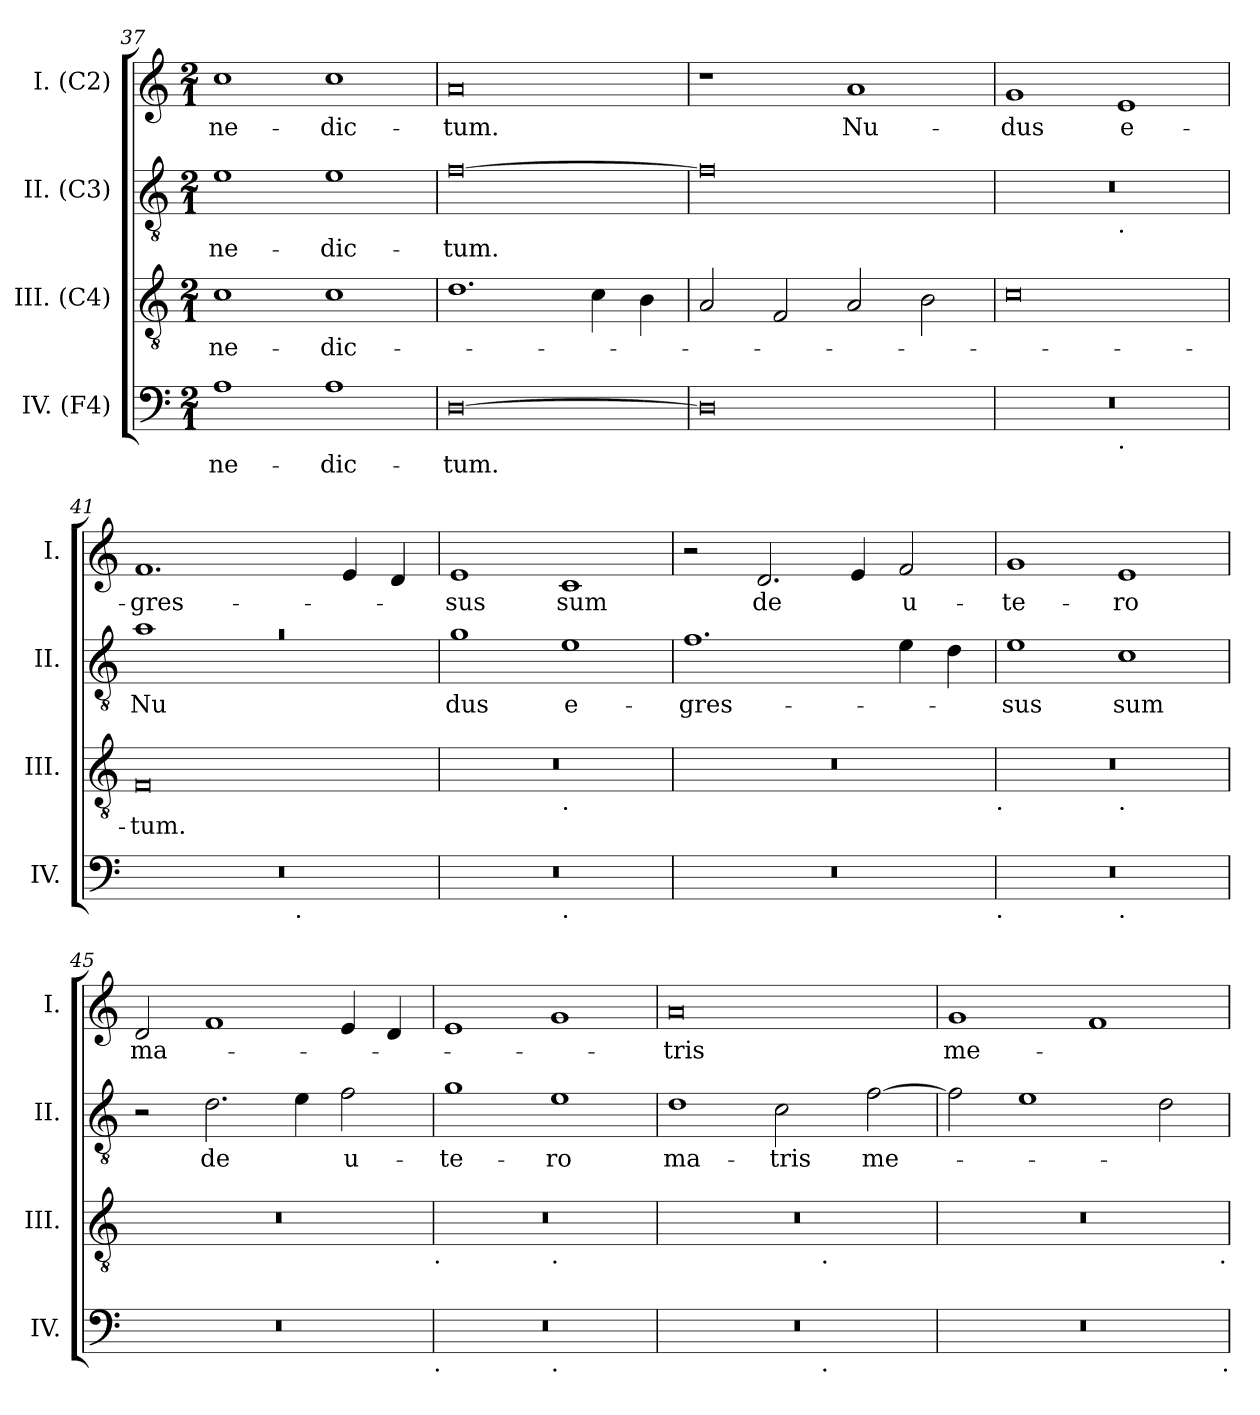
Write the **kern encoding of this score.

**kern	**text	**kern	**text	**kern	**text	**kern	**text
*part4	*part4	*part3	*part3	*part2	*part2	*part1	*part1
*staff4	*staff4	*staff3	*staff3	*staff2	*staff2	*staff1	*staff1
*I"IV. (F4)	*	*I"III. (C4)	*	*I"II. (C3)	*	*I"I. (C2)	*
*I'IV.	*	*I'III.	*	*I'II.	*	*I'I.	*
!!LO:PB:g=z
*clefF4	*	*clefGv2	*	*clefGv2	*	*clefG2	*
*k[]	*	*k[]	*	*k[]	*	*k[]	*
*M2/1	*	*M2/1	*	*M2/1	*	*M2/1	*
=37	=37	=37	=37	=37	=37	=37	=37
1A	-ne-	1c	-ne-	1e	-ne-	1cc	-ne-
1A	-dic-	1c	-dic-	1e	-dic-	1cc	-dic-
=38	=38	=38	=38	=38	=38	=38	=38
[0D	-tum.	1.d	.	[0f	-tum.	0a	-tum.
.	.	4c\	.	.	.	.	.
.	.	4B\	.	.	.	.	.
=39	=39	=39	=39	=39	=39	=39	=39
0D]	.	2A/	.	0f]	.	1r	.
.	.	2F/	.	.	.	.	.
.	.	2A/	.	.	.	1a	Nu-
.	.	2B\	.	.	.	.	.
=40	=40	=40	=40	=40	=40	=40	=40
*^	*	*	*	*^	*	*	*
0r	1ryy	.	0c	.	0r	1ryy	.	1g	-dus
!	!	!	!	!	!	!LO:TX:b:t=.	!	!	!
!	!LO:TX:b:t=.	!	!	!	!	!	!	!	!
.	1ryy	.	.	.	.	1ryy	.	1e	e-
=41	=41	=41	=41	=41	=41	=41	=41	=41	=41
0r	1ryy	.	0F	-tum.	0ra	1a	Nu-	1.f	-gres-
.	4ryy	.	.	.	.	2ryy	.	.	.
!	!LO:TX:b:t=.	!	!	!	!	!	!	!	!
.	2.ryy	.	.	.	.	.	.	.	.
.	.	.	.	.	.	2ryy	.	4e/	.
.	.	.	.	.	.	.	.	4d/	.
*	*	*	*	*	*v	*v	*	*	*
=42	=42	=42	=42	=42	=42	=42	=42	=42
*	*	*	*^	*	*	*	*	*
0r	1ryy	.	0r	1ryy	.	1g	-dus	1e	-sus
!	!	!	!	!LO:TX:b:t=.	!	!	!	!	!
!	!LO:TX:b:t=.	!	!	!	!	!	!	!	!
.	1ryy	.	.	1ryy	.	1e	e-	1c	sum
*v	*v	*	*	*	*	*	*	*	*
*	*	*v	*v	*	*	*	*	*
!!LO:LB:g=z
=43	=43	=43	=43	=43	=43	=43	=43
0r	.	0r	.	1.f	-gres-	2r	.
.	.	.	.	.	.	2.d/	de
.	.	.	.	.	.	4e/	.
.	.	.	.	4e\	.	2f/	u-
.	.	.	.	4d\	.	.	.
!	!	!LO:TX:b:t=.	!	!	!	!	!
!LO:TX:b:t=.	!	!	!	!	!	!	!
=44	=44	=44	=44	=44	=44	=44	=44
*^	*	*^	*	*	*	*	*
0r	1ryy	.	0r	1ryy	.	1e	-sus	1g	-te-
!	!	!	!	!LO:TX:b:t=.	!	!	!	!	!
!	!LO:TX:b:t=.	!	!	!	!	!	!	!	!
.	1ryy	.	.	1ryy	.	1c	sum	1e	-ro
*v	*v	*	*	*	*	*	*	*	*
*	*	*v	*v	*	*	*	*	*
=45	=45	=45	=45	=45	=45	=45	=45
0r	.	0r	.	2r	.	2d/	ma-
.	.	.	.	2.d\	de	1f	.
.	.	.	.	4e\	.	.	.
.	.	.	.	2f\	u-	4e/	.
.	.	.	.	.	.	4d/	.
!	!	!LO:TX:b:t=.	!	!	!	!	!
!LO:TX:b:t=.	!	!	!	!	!	!	!
=46	=46	=46	=46	=46	=46	=46	=46
*^	*	*^	*	*	*	*	*
0r	1ryy	.	0r	1ryy	.	1g	-te-	1e	.
!	!	!	!	!LO:TX:b:t=.	!	!	!	!	!
!	!LO:TX:b:t=.	!	!	!	!	!	!	!	!
.	1ryy	.	.	1ryy	.	1e	-ro	1g	.
!!LO:LB:g=z
=47	=47	=47	=47	=47	=47	=47	=47	=47	=47
0r	1ryy	.	0r	1ryy	.	1d	ma-	0a	-tris
.	4ryy	.	.	4ryy	.	2c\	-tris	.	.
!	!	!	!	!LO:TX:b:t=.	!	!	!	!	!
!	!LO:TX:b:t=.	!	!	!	!	!	!	!	!
.	2.ryy	.	.	2.ryy	.	.	.	.	.
.	.	.	.	.	.	[2f\	me-	.	.
*v	*v	*	*	*	*	*	*	*	*
*	*	*v	*v	*	*	*	*	*
=48	=48	=48	=48	=48	=48	=48	=48
0r	.	0r	.	2f\]	.	1g	me-
.	.	.	.	1e	.	.	.
.	.	.	.	.	.	1f	.
.	.	.	.	2d\	.	.	.
!	!	!LO:TX:b:t=.	!	!	!	!	!
!LO:TX:b:t=.	!	!	!	!	!	!	!
=	=	=	=	=	=	=	=
*-	*-	*-	*-	*-	*-	*-	*-
